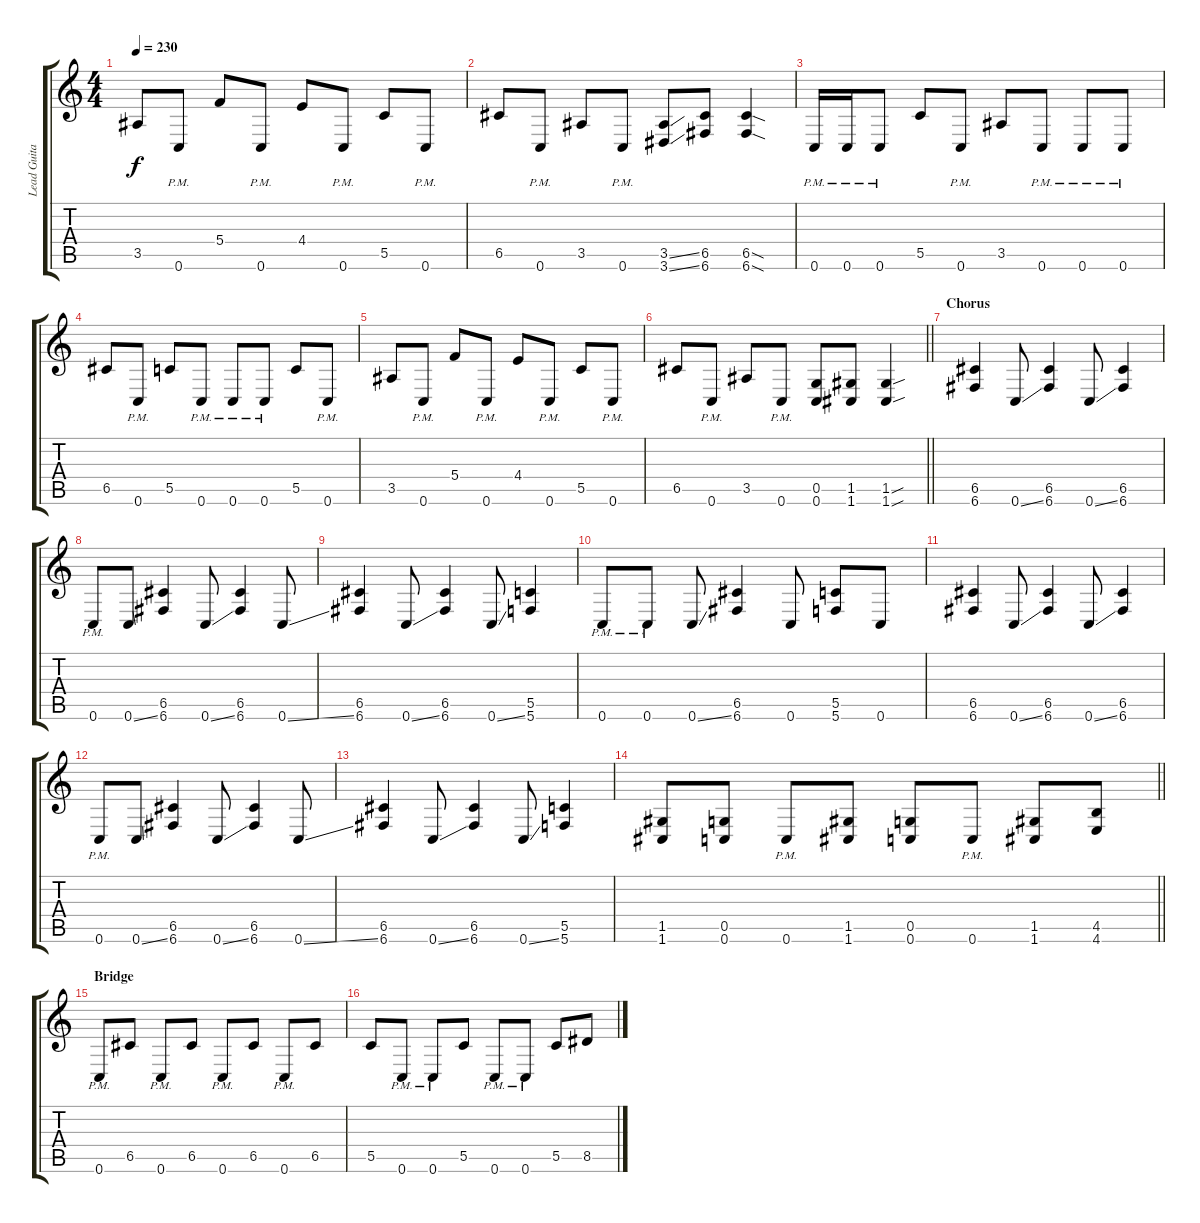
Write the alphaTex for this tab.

\track ("Lead Guitar" "Lead Guita") {instrument overdrivenguitar}
\staff {score tabs}
\tuning (D4 A3 F3 C3 G2 C2) {hide}
\ts (4 4)
\tempo 230
\clef g2
\ks c
3.5.8{dy f} 0.6{pm}.8 5.4.8 0.6{pm}.8 4.4.8 0.6{pm}.8 5.5.8 0.6{pm}.8 |
6.5.8 0.6{pm}.8 3.5.8 0.6{pm}.8 (3.5{ss} 3.6{ss}).8 (6.5 6.6).8 (6.5{sod} 6.6{sod}).4 |
0.6{pm}.16 0.6{pm}.16 0.6{pm}.8 5.5.8 0.6{pm}.8 3.5.8 0.6{pm}.8 0.6{pm}.8 0.6{pm}.8 |
6.5.8 0.6{pm}.8 5.5.8 0.6{pm}.8 0.6{pm}.8 0.6{pm}.8 5.5.8 0.6{pm}.8 |
3.5.8 0.6{pm}.8 5.4.8 0.6{pm}.8 4.4.8 0.6{pm}.8 5.5.8 0.6{pm}.8 |
\barLineRight lightlight
6.5.8 0.6{pm}.8 3.5.8 0.6{pm}.8 (0.5 0.6).8 (1.5 1.6).8 (1.5{sou} 1.6{sou}).4 |
\section ("" "Chorus")
(6.5 6.6).4 0.6{ss}.8 (6.5 6.6).4 0.6{ss}.8 (6.5 6.6).4 |
0.6{pm}.8 0.6{ss}.8 (6.5 6.6).4 0.6{ss}.8 (6.5 6.6).4 0.6{ss}.8 |
(6.5 6.6).4 0.6{ss}.8 (6.5 6.6).4 0.6{ss}.8 (5.5 5.6).4 |
0.6{pm}.8 0.6{pm}.8 0.6{ss}.8 (6.5 6.6).4 0.6.8 (5.5 5.6).8 0.6.8 |
(6.5 6.6).4 0.6{ss}.8 (6.5 6.6).4 0.6{ss}.8 (6.5 6.6).4 |
0.6{pm}.8 0.6{ss}.8 (6.5 6.6).4 0.6{ss}.8 (6.5 6.6).4 0.6{ss}.8 |
(6.5 6.6).4 0.6{ss}.8 (6.5 6.6).4 0.6{ss}.8 (5.5 5.6).4 |
\barLineRight lightlight
(1.5 1.6).8 (0.5 0.6).8 0.6{pm}.8 (1.5 1.6).8 (0.5 0.6).8 0.6{pm}.8 (1.5 1.6).8 (4.5 4.6).8 |
\section ("" "Bridge")
0.6{pm}.8 6.5.8 0.6{pm}.8 6.5.8 0.6{pm}.8 6.5.8 0.6{pm}.8 6.5.8 |
5.5.8 0.6{pm}.8 0.6{pm}.8 5.5.8 0.6{pm}.8 0.6{pm}.8 5.5.8 8.5.8
